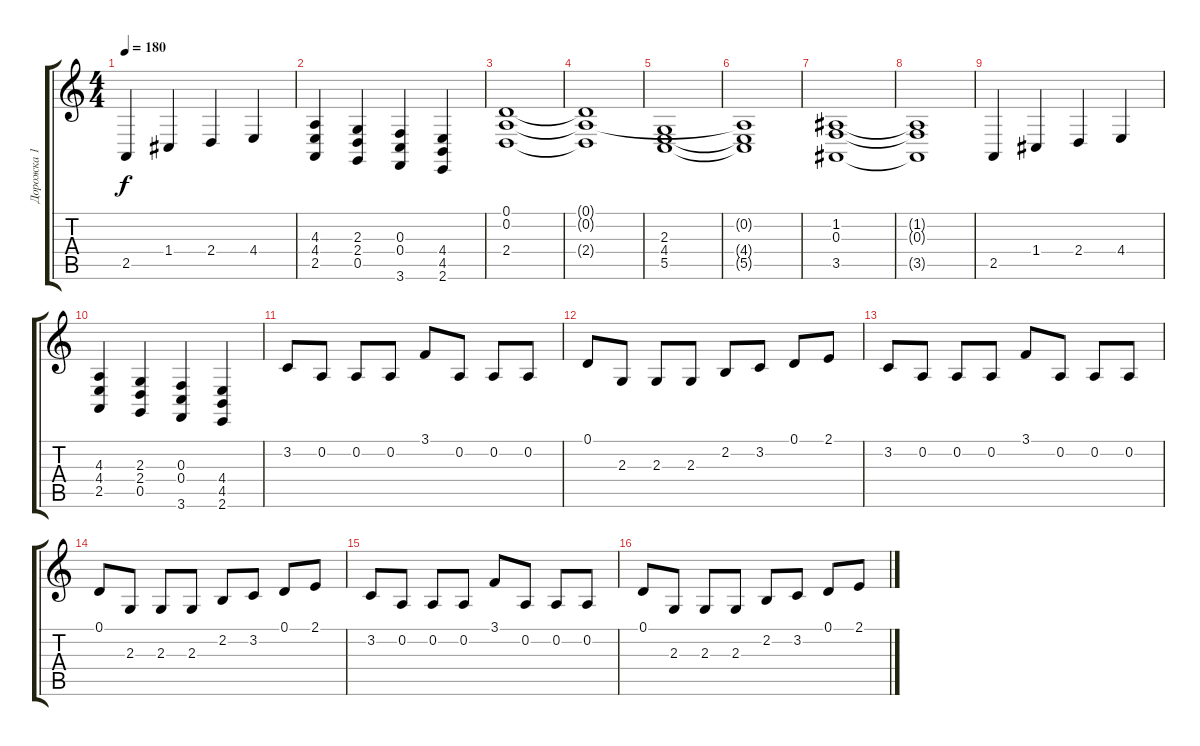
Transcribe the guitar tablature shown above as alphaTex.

\track ("Дорожка 1" "Дорожка 1") {instrument stringensemble1}
\staff {score tabs}
\tuning (D4 A3 F3 C3 G2 D2) {hide}
\ts (4 4)
\tempo 180
\clef g2
\ks c
2.5.4{dy f} 1.4.4 2.4.4 4.4.4 |
(4.3 4.4 2.5).4 (2.3 2.4 0.5).4 (0.3 0.4 3.6).4 (4.4 4.5 2.6).4 |
(0.1 0.2 2.4).1 |
(0.1{t} 0.2{t} 2.4{t}).1 |
(2.3 4.4 5.5).1 |
(0.2{t} 4.4{t} 5.5{t}).1 |
(1.2 0.3 3.5).1 |
(1.2{t} 0.3{t} 3.5{t}).1 |
2.5.4 1.4.4 2.4.4 4.4.4 |
(4.3 4.4 2.5).4 (2.3 2.4 0.5).4 (0.3 0.4 3.6).4 (4.4 4.5 2.6).4 |
3.2.8 0.2.8 0.2.8 0.2.8 3.1.8 0.2.8 0.2.8 0.2.8 |
0.1.8 2.3.8 2.3.8 2.3.8 2.2.8 3.2.8 0.1.8 2.1.8 |
3.2.8 0.2.8 0.2.8 0.2.8 3.1.8 0.2.8 0.2.8 0.2.8 |
0.1.8 2.3.8 2.3.8 2.3.8 2.2.8 3.2.8 0.1.8 2.1.8 |
3.2.8 0.2.8 0.2.8 0.2.8 3.1.8 0.2.8 0.2.8 0.2.8 |
0.1.8 2.3.8 2.3.8 2.3.8 2.2.8 3.2.8 0.1.8 2.1.8
